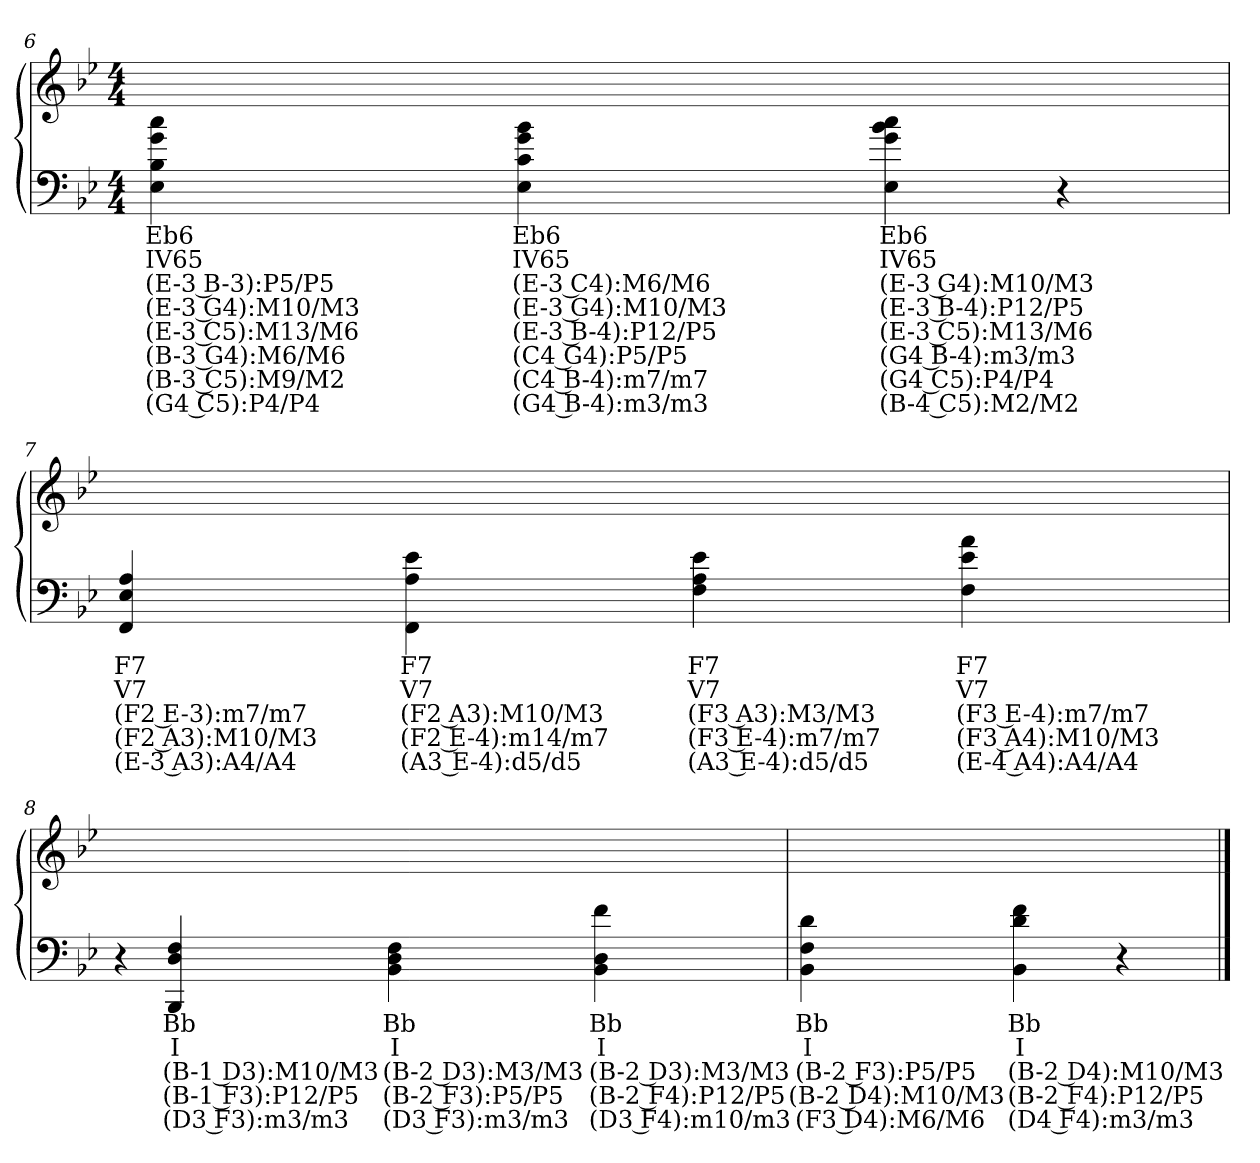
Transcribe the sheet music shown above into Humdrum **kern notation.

**kern	**text	**text	**text	**text	**text	**text	**text	**text	**kern
*part2	*part2	*part2	*part2	*part2	*part2	*part2	*part2	*part2	*part1
*staff2	*staff2	*staff2	*staff2	*staff2	*staff2	*staff2	*staff2	*staff2	*staff1
*clefF4	*	*	*	*	*	*	*	*	*clefG2
*k[b-e-]	*	*	*	*	*	*	*	*	*k[b-e-]
*B-:	*	*	*	*	*	*	*	*	*B-:
*M4/4	*	*	*	*	*	*	*	*	*M4/4
=6	=6	=6	=6	=6	=6	=6	=6	=6	=6
4E- 4B- 4g 4cc	Eb6	IV65	(E-3 B-3):P5/P5	(E-3 G4):M10/M3	(E-3 C5):M13/M6	(B-3 G4):M6/M6	(B-3 C5):M9/M2	(G4 C5):P4/P4	1ryy
4E- 4c 4g 4b-	Eb6	IV65	(E-3 C4):M6/M6	(E-3 G4):M10/M3	(E-3 B-4):P12/P5	(C4 G4):P5/P5	(C4 B-4):m7/m7	(G4 B-4):m3/m3	.
4E- 4g 4b- 4cc	Eb6	IV65	(E-3 G4):M10/M3	(E-3 B-4):P12/P5	(E-3 C5):M13/M6	(G4 B-4):m3/m3	(G4 C5):P4/P4	(B-4 C5):M2/M2	.
4r	.	.	.	.	.	.	.	.	.
=7	=7	=7	=7	=7	=7	=7	=7	=7	=7
4FF 4E- 4A	F7	V7	(F2 E-3):m7/m7	(F2 A3):M10/M3	(E-3 A3):A4/A4	.	.	.	1ryy
4FF 4A 4e-	F7	V7	(F2 A3):M10/M3	(F2 E-4):m14/m7	(A3 E-4):d5/d5	.	.	.	.
4F 4A 4e-	F7	V7	(F3 A3):M3/M3	(F3 E-4):m7/m7	(A3 E-4):d5/d5	.	.	.	.
4F 4e- 4a	F7	V7	(F3 E-4):m7/m7	(F3 A4):M10/M3	(E-4 A4):A4/A4	.	.	.	.
=8	=8	=8	=8	=8	=8	=8	=8	=8	=8
4r	.	.	.	.	.	.	.	.	1ryy
4BBB- 4D 4F	Bb	I	(B-1 D3):M10/M3	(B-1 F3):P12/P5	(D3 F3):m3/m3	.	.	.	.
4BB- 4D 4F	Bb	I	(B-2 D3):M3/M3	(B-2 F3):P5/P5	(D3 F3):m3/m3	.	.	.	.
4BB- 4D 4f	Bb	I	(B-2 D3):M3/M3	(B-2 F4):P12/P5	(D3 F4):m10/m3	.	.	.	.
=9	=9	=9	=9	=9	=9	=9	=9	=9	=9
4BB- 4F 4d	Bb	I	(B-2 F3):P5/P5	(B-2 D4):M10/M3	(F3 D4):M6/M6	.	.	.	2.ryy
4BB- 4d 4f	Bb	I	(B-2 D4):M10/M3	(B-2 F4):P12/P5	(D4 F4):m3/m3	.	.	.	.
4r	.	.	.	.	.	.	.	.	.
==	==	==	==	==	==	==	==	==	==
*-	*-	*-	*-	*-	*-	*-	*-	*-	*-
